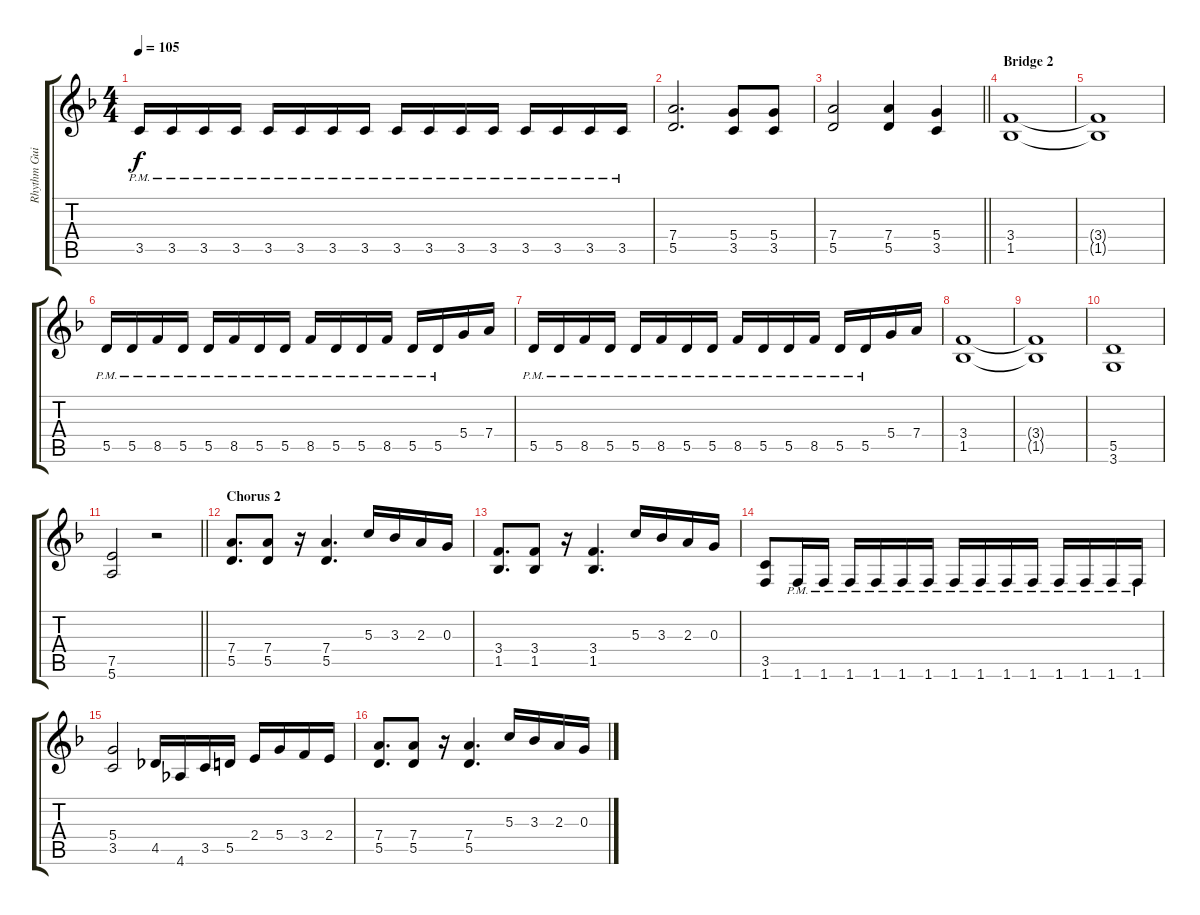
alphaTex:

\track ("Rhythm Guitar 1: Henrik Juhano" "Rhythm Gui") {instrument distortionguitar}
\staff {score tabs}
\tuning (E4 B3 G3 D3 A2 E2) {hide}
\ts (4 4)
\tempo 105
\clef g2
\ks dminor
3.5{pm}.16{dy f} 3.5{pm}.16 3.5{pm}.16 3.5{pm}.16 3.5{pm}.16 3.5{pm}.16 3.5{pm}.16 3.5{pm}.16 3.5{pm}.16 3.5{pm}.16 3.5{pm}.16 3.5{pm}.16 3.5{pm}.16 3.5{pm}.16 3.5{pm}.16 3.5{pm}.16 |
(7.4 5.5).2{d} (5.4 3.5).8 (5.4 3.5).8 |
\barLineRight lightlight
(7.4 5.5).2 (7.4 5.5).4 (5.4 3.5).4 |
\section ("" "Bridge 2")
(3.4 1.5).1 |
(3.4{t} 1.5{t}).1 |
5.5{pm}.16 5.5{pm}.16 8.5{pm}.16 5.5{pm}.16 5.5{pm}.16 8.5{pm}.16 5.5{pm}.16 5.5{pm}.16 8.5{pm}.16 5.5{pm}.16 5.5{pm}.16 8.5{pm}.16 5.5{pm}.16 5.5{pm}.16 5.4.16 7.4.16 |
5.5{pm}.16 5.5{pm}.16 8.5{pm}.16 5.5{pm}.16 5.5{pm}.16 8.5{pm}.16 5.5{pm}.16 5.5{pm}.16 8.5{pm}.16 5.5{pm}.16 5.5{pm}.16 8.5{pm}.16 5.5{pm}.16 5.5{pm}.16 5.4.16 7.4.16 |
(3.4 1.5).1 |
(3.4{t} 1.5{t}).1 |
(5.5 3.6).1 |
\barLineRight lightlight
(7.5 5.6).2 r.2 |
\section ("" "Chorus 2")
(7.4 5.5).8{d} (7.4 5.5).8 r.16 (7.4 5.5).4{d} 5.3.16 3.3.16 2.3.16 0.3.16 |
(3.4 1.5).8{d} (3.4 1.5).8 r.16 (3.4 1.5).4{d} 5.3.16 3.3.16 2.3.16 0.3.16 |
(3.5 1.6).8 1.6{pm}.16 1.6{pm}.16 1.6{pm}.16 1.6{pm}.16 1.6{pm}.16 1.6{pm}.16 1.6{pm}.16 1.6{pm}.16 1.6{pm}.16 1.6{pm}.16 1.6{pm}.16 1.6{pm}.16 1.6{pm}.16 1.6{pm}.16 |
(5.4 3.5).2 4.5.16 4.6.16 3.5.16 5.5.16 2.4.16 5.4.16 3.4.16 2.4.16 |
(7.4 5.5).8{d} (7.4 5.5).8 r.16 (7.4 5.5).4{d} 5.3.16 3.3.16 2.3.16 0.3.16
